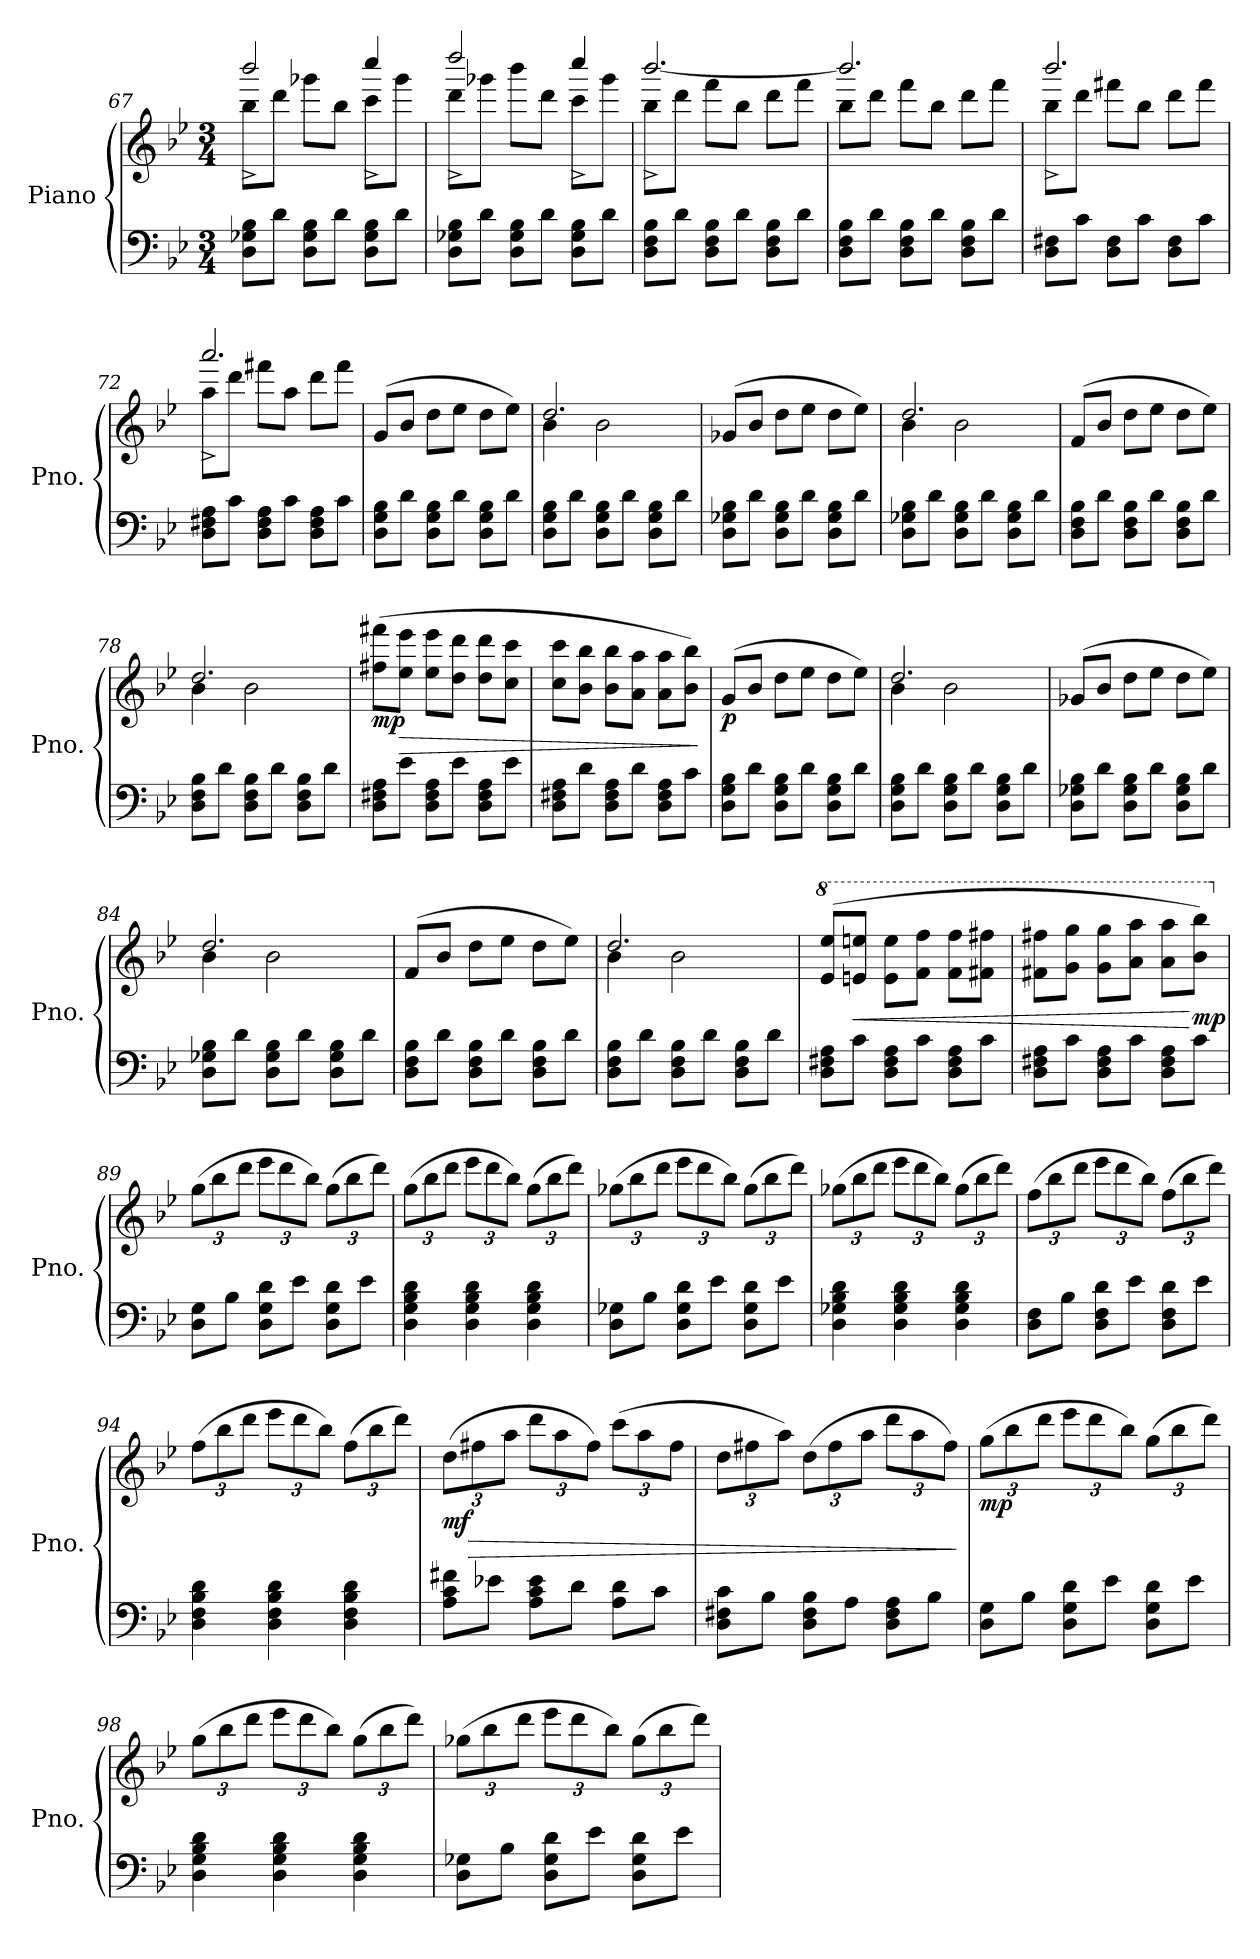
**kern	**kern	**dynam
*part1	*part1	*part1
*staff2	*staff1	*staff1/2
*I"Piano	*	*
*I'Pno.	*	*
!!LO:LB:g=z
*clefF4	*clefG2	*
*k[b-e-]	*k[b-e-]	*
*M3/4	*M3/4	*
=67	=67	=67
*	*^	*
8D\ 8G-X\ 8B-\L	8bb-\L	2bbb-^/	.
8d\J	8ddd\J	.	.
8D\ 8G-\ 8B-\L	8ggg-X\L	.	.
8d\J	8bb-\J	.	.
8D\ 8G-\ 8B-\L	8ccc\L	4cccc^/	.
8d\J	8ggg-\J	.	.
=68	=68	=68	=68
8D\ 8G-X\ 8B-\L	8ddd\L	2dddd^/	.
8d\J	8ggg-X\J	.	.
8D\ 8G-\ 8B-\L	8bbb-\L	.	.
8d\J	8ddd\J	.	.
8D\ 8G-\ 8B-\L	8ccc\L	4cccc^/	.
8d\J	8ggg-\J	.	.
=69	=69	=69	=69
8D\ 8F\ 8B-\L	8bb-\L	[2.bbb-^/	.
8d\J	8ddd\J	.	.
8D\ 8F\ 8B-\L	8fff\L	.	.
8d\J	8bb-\J	.	.
8D\ 8F\ 8B-\L	8ddd\L	.	.
8d\J	8fff\J	.	.
=70	=70	=70	=70
8D\ 8F\ 8B-\L	8bb-\L	2.bbb-/]	.
8d\J	8ddd\J	.	.
8D\ 8F\ 8B-\L	8fff\L	.	.
8d\J	8bb-\J	.	.
8D\ 8F\ 8B-\L	8ddd\L	.	.
8d\J	8fff\J	.	.
=71	=71	=71	=71
8D\ 8F#X\L	8bb-\L	2.bbb-^/	.
8c\J	8ddd\J	.	.
8D\ 8F#\L	8fff#X\L	.	.
8c\J	8bb-\J	.	.
8D\ 8F#\L	8ddd\L	.	.
8c\J	8fff#\J	.	.
=72	=72	=72	=72
8D\ 8F#X\ 8A\L	8aa\L	2.aaa^/	.
8c\J	8ddd\J	.	.
8D\ 8F#\ 8A\L	8fff#X\L	.	.
8c\J	8aa\J	.	.
8D\ 8F#\ 8A\L	8ddd\L	.	.
8c\J	8fff#\J	.	.
*	*v	*v	*
!!LO:LB:g=z
=73	=73	=73
8D\ 8G\ 8B-\L	(8g/L	.
8d\J	8b-/J	.
8D\ 8G\ 8B-\L	8dd\L	.
8d\J	8ee-\J	.
8D\ 8G\ 8B-\L	8dd\L	.
8d\J	8ee-\J)	.
=74	=74	=74
*	*^	*
8D\ 8G\ 8B-\L	2.dd/	4b-\	.
8d\J	.	.	.
8D\ 8G\ 8B-\L	.	2b-\	.
8d\J	.	.	.
8D\ 8G\ 8B-\L	.	.	.
8d\J	.	.	.
*	*v	*v	*
=75	=75	=75
8D\ 8G-X\ 8B-\L	(8g-X/L	.
8d\J	8b-/J	.
8D\ 8G-\ 8B-\L	8dd\L	.
8d\J	8ee-\J	.
8D\ 8G-\ 8B-\L	8dd\L	.
8d\J	8ee-\J)	.
=76	=76	=76
*	*^	*
8D\ 8G-X\ 8B-\L	2.dd/	4b-\	.
8d\J	.	.	.
8D\ 8G-\ 8B-\L	.	2b-\	.
8d\J	.	.	.
8D\ 8G-\ 8B-\L	.	.	.
8d\J	.	.	.
*	*v	*v	*
=77	=77	=77
8D\ 8F\ 8B-\L	(8f/L	.
8d\J	8b-/J	.
8D\ 8F\ 8B-\L	8dd\L	.
8d\J	8ee-\J	.
8D\ 8F\ 8B-\L	8dd\L	.
8d\J	8ee-\J)	.
=78	=78	=78
*	*^	*
8D\ 8F\ 8B-\L	2.dd/	4b-\	.
8d\J	.	.	.
8D\ 8F\ 8B-\L	.	2b-\	.
8d\J	.	.	.
8D\ 8F\ 8B-\L	.	.	.
8d\J	.	.	.
*	*v	*v	*
!!LO:LB:g=z
=79	=79	=79
!	!	!LO:DY:b
8D\ 8F#X\ 8A\L	(8ff#X\ 8fff#X\L	mp
!	!	!LO:HP:b
8e-\J	8ee-\ 8eee-\J	>
8D\ 8F#\ 8A\L	8ee-\ 8eee-\L	.
8e-\J	8dd\ 8ddd\J	.
8D\ 8F#\ 8A\L	8dd\ 8ddd\L	.
8e-\J	8cc\ 8ccc\J	.
=80	=80	=80
8D\ 8F#X\ 8A\L	8cc\ 8ccc\L	.
8d\J	8b-\ 8bb-\J	.
8D\ 8F#\ 8A\L	8b-\ 8bb-\L	.
8d\J	8a\ 8aa\J	.
8D\ 8F#\ 8A\L	8a\ 8aa\L	.
8c\J	8b-\ 8bb-\J)	.
.	.	]
=81	=81	=81
!	!	!LO:DY:b
8D\ 8G\ 8B-\L	(8g/L	p
8d\J	8b-/J	.
8D\ 8G\ 8B-\L	8dd\L	.
8d\J	8ee-\J	.
8D\ 8G\ 8B-\L	8dd\L	.
8d\J	8ee-\J)	.
=82	=82	=82
*	*^	*
8D\ 8G\ 8B-\L	2.dd/	4b-\	.
8d\J	.	.	.
8D\ 8G\ 8B-\L	.	2b-\	.
8d\J	.	.	.
8D\ 8G\ 8B-\L	.	.	.
8d\J	.	.	.
*	*v	*v	*
=83	=83	=83
8D\ 8G-X\ 8B-\L	(8g-X/L	.
8d\J	8b-/J	.
8D\ 8G-\ 8B-\L	8dd\L	.
8d\J	8ee-\J	.
8D\ 8G-\ 8B-\L	8dd\L	.
8d\J	8ee-\J)	.
=84	=84	=84
*	*^	*
8D\ 8G-X\ 8B-\L	2.dd/	4b-\	.
8d\J	.	.	.
8D\ 8G-\ 8B-\L	.	2b-\	.
8d\J	.	.	.
8D\ 8G-\ 8B-\L	.	.	.
8d\J	.	.	.
*	*v	*v	*
!!LO:LB:g=z
=85	=85	=85
8D\ 8F\ 8B-\L	(8f/L	.
8d\J	8b-/J	.
8D\ 8F\ 8B-\L	8dd\L	.
8d\J	8ee-\J	.
8D\ 8F\ 8B-\L	8dd\L	.
8d\J	8ee-\J)	.
=86	=86	=86
*	*^	*
8D\ 8F\ 8B-\L	2.dd/	4b-\	.
8d\J	.	.	.
8D\ 8F\ 8B-\L	.	2b-\	.
8d\J	.	.	.
8D\ 8F\ 8B-\L	.	.	.
8d\J	.	.	.
*	*v	*v	*
=87	=87	=87
*	*8va	*
8D\ 8F#X\ 8A\L	(8ee-/ 8eee-/L	.
!	!	!LO:HP:b
8c\J	8een/ 8eeen/J	<
8D\ 8F#\ 8A\L	8ee\ 8eee\L	.
8c\J	8ff\ 8fff\J	.
8D\ 8F#\ 8A\L	8ff\ 8fff\L	.
8c\J	8ff#X\ 8fff#X\J	.
=88	=88	=88
8D\ 8F#X\ 8A\L	8ff#X\ 8fff#X\L	.
8c\J	8gg\ 8ggg\J	.
8D\ 8F#\ 8A\L	8gg\ 8ggg\L	.
8c\J	8aa\ 8aaa\J	.
8D\ 8F#\ 8A\L	8aa\ 8aaa\L	.
!	!	!LO:DY:n=1:b
8c\J	8bb-\ 8bbb-\J)	[ mp
=89	=89	=89
*	*X8va	*
*	*Xbrackettup	*
8D\ 8G\L	(12gg\L	.
.	12bb-\	.
8B-\J	.	.
.	12ddd\J	.
8D\ 8G\ 8d\L	12eee-\L	.
.	12ddd\	.
8e-\J	.	.
.	12bb-\J)	.
8D\ 8G\ 8d\L	(12gg\L	.
.	12bb-\	.
8e-\J	.	.
.	12ddd\J)	.
!!LO:PB:g=z
=90	=90	=90
4D\ 4G\ 4B-\ 4d\	(12gg\L	.
.	12bb-\	.
.	12ddd\J	.
4D\ 4G\ 4B-\ 4d\	12eee-\L	.
.	12ddd\	.
.	12bb-\J)	.
4D\ 4G\ 4B-\ 4d\	(12gg\L	.
.	12bb-\	.
.	12ddd\J)	.
=91	=91	=91
8D\ 8G-X\L	(12gg-X\L	.
.	12bb-\	.
8B-\J	.	.
.	12ddd\J	.
8D\ 8G-\ 8d\L	12eee-\L	.
.	12ddd\	.
8e-\J	.	.
.	12bb-\J)	.
8D\ 8G-\ 8d\L	(12gg-\L	.
.	12bb-\	.
8e-\J	.	.
.	12ddd\J)	.
=92	=92	=92
4D\ 4G-X\ 4B-\ 4d\	(12gg-X\L	.
.	12bb-\	.
.	12ddd\J	.
4D\ 4G-\ 4B-\ 4d\	12eee-\L	.
.	12ddd\	.
.	12bb-\J)	.
4D\ 4G-\ 4B-\ 4d\	(12gg-\L	.
.	12bb-\	.
.	12ddd\J)	.
=93	=93	=93
8D\ 8F\L	(12ff\L	.
.	12bb-\	.
8B-\J	.	.
.	12ddd\J	.
8D\ 8F\ 8d\L	12eee-\L	.
.	12ddd\	.
8e-\J	.	.
.	12bb-\J)	.
8D\ 8F\ 8d\L	(12ff\L	.
.	12bb-\	.
8e-\J	.	.
.	12ddd\J)	.
!!LO:LB:g=z
=94	=94	=94
4D\ 4F\ 4B-\ 4d\	(12ff\L	.
.	12bb-\	.
.	12ddd\J	.
4D\ 4F\ 4B-\ 4d\	12eee-\L	.
.	12ddd\	.
.	12bb-\J)	.
4D\ 4F\ 4B-\ 4d\	(12ff\L	.
.	12bb-\	.
.	12ddd\J)	.
=95	=95	=95
!	!	!LO:DY:b
8A\ 8c\ 8f#X\L	(12dd\L	mf
!	!	!LO:HP:b
.	12ff#X\	>
8e-X\J	.	.
.	12aa\J	.
8A\ 8c\ 8e-\L	12ddd\L	.
.	12aa\	.
8d\J	.	.
.	12ff#\J)	.
8A\ 8d\L	(12ccc\L	.
.	12aa\	.
8c\J	.	.
.	12ff#\J	.
=96	=96	=96
8D\ 8F#X\ 8c\L	12dd\L	.
.	12ff#X\	.
8B-\J	.	.
.	12aa\J)	.
8D\ 8F#\ 8B-\L	(12dd\L	.
.	12ff#\	.
8A\J	.	.
.	12aa\J	.
8D\ 8F#\ 8A\L	12ddd\L	.
.	12aa\	.
8B-\J	.	.
.	12ff#\J)	.
.	.	]
=97	=97	=97
!	!	!LO:DY:b
8D\ 8G\L	(12gg\L	mp
.	12bb-\	.
8B-\J	.	.
.	12ddd\J	.
8D\ 8G\ 8d\L	12eee-\L	.
.	12ddd\	.
8e-\J	.	.
.	12bb-\J)	.
8D\ 8G\ 8d\L	(12gg\L	.
.	12bb-\	.
8e-\J	.	.
.	12ddd\J)	.
!!LO:LB:g=z
=98	=98	=98
4D\ 4G\ 4B-\ 4d\	(12gg\L	.
.	12bb-\	.
.	12ddd\J	.
4D\ 4G\ 4B-\ 4d\	12eee-\L	.
.	12ddd\	.
.	12bb-\J)	.
4D\ 4G\ 4B-\ 4d\	(12gg\L	.
.	12bb-\	.
.	12ddd\J)	.
=99	=99	=99
8D\ 8G-X\L	(12gg-X\L	.
.	12bb-\	.
8B-\J	.	.
.	12ddd\J	.
8D\ 8G-\ 8d\L	12eee-\L	.
.	12ddd\	.
8e-\J	.	.
.	12bb-\J)	.
8D\ 8G-\ 8d\L	(12gg-\L	.
.	12bb-\	.
8e-\J	.	.
.	12ddd\J)	.
=	=	=
*-	*-	*-
